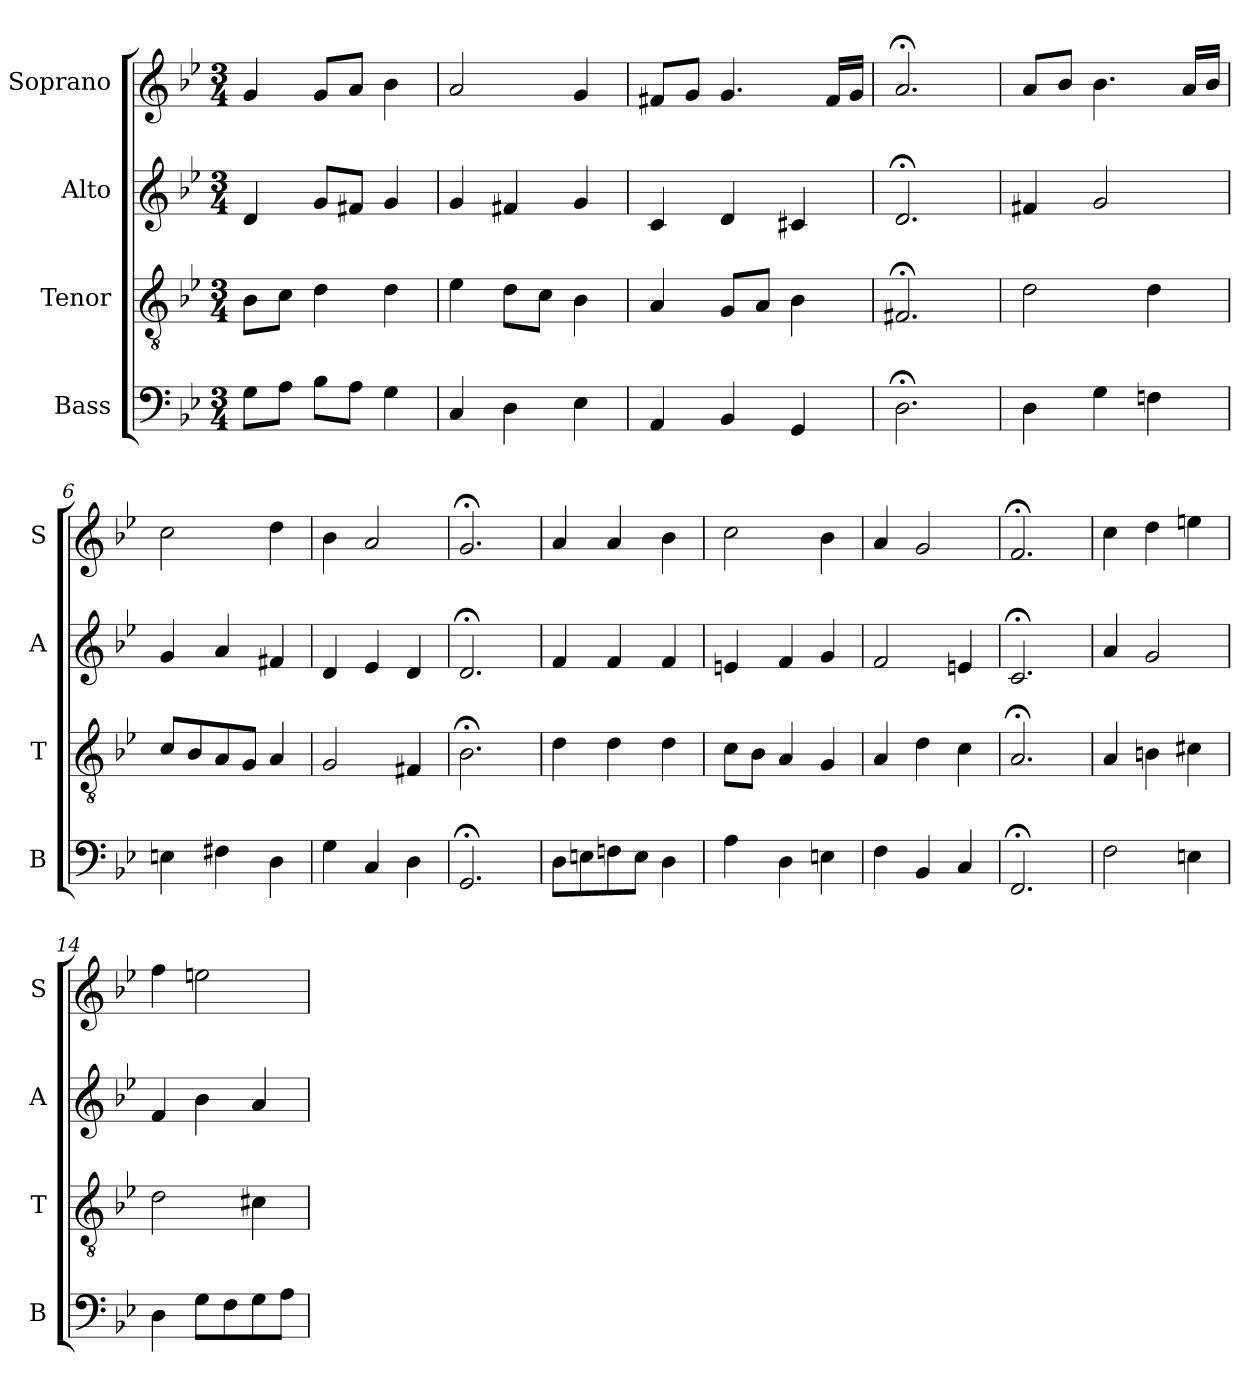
**kern	**kern	**kern	**kern
*part4	*part3	*part2	*part1
*staff4	*staff3	*staff2	*staff1
*I"Bass	*I"Tenor	*I"Alto	*I"Soprano
*I'B	*I'T	*I'A	*I'S
*clefF4	*clefGv2	*clefG2	*clefG2
*k[b-e-]	*k[b-e-]	*k[b-e-]	*k[b-e-]
*g:	*g:	*g:	*g:
*M3/4	*M3/4	*M3/4	*M3/4
*MM100	*MM100	*MM100	*MM100
=1	=1	=1	=1
8GL	8B-L	4d	4g
8AJ	8cJ	.	.
8B-L	4d	8gL	8gL
8AJ	.	8f#XJ	8aJ
4G	4d	4g	4b-
=2	=2	=2	=2
4C	4e-	4g	2a
4D	8dL	4f#X	.
.	8cJ	.	.
4E-	4B-	4g	4g
=3	=3	=3	=3
4AAi	4Ai	4ci	8f#XiL
.	.	.	8gJ
4BB-	8GL	4d	4.g
.	8AJ	.	.
4GG	4B-	4c#X	.
.	.	.	16f#LL
.	.	.	16gJJ
=4	=4	=4	=4
2.D;<	2.F#X;<	2.d;<	2.a;<
=5	=5	=5	=5
4D	2d	4f#X	8aL
.	.	.	8b-J
4G	.	2g	4.b-
4Fn	4d	.	.
.	.	.	16aLL
.	.	.	16b-JJ
=6	=6	=6	=6
4En	8cL	4g	2cc
.	8B-	.	.
4F#X	8A	4a	.
.	8GJ	.	.
4D	4A	4f#X	4dd
=7	=7	=7	=7
4G	2G	4d	4b-
4C	.	4e-	2a
4D	4F#X	4d	.
=8	=8	=8	=8
2.GG;<	2.B-;<	2.d;<	2.g;<
=9	=9	=9	=9
8DL	4d	4f	4a
8En	.	.	.
8Fn	4d	4f	4a
8EJ	.	.	.
4D	4d	4f	4b-
=10	=10	=10	=10
4A	8cL	4en	2cc
.	8B-J	.	.
4D	4A	4f	.
4En	4G	4g	4b-
=11	=11	=11	=11
4F	4A	2f	4a
4BB-	4d	.	2g
4C	4c	4en	.
=12	=12	=12	=12
2.FF;<	2.A;<	2.c;<	2.f;<
=13	=13	=13	=13
2F	4A	4a	4cc
.	4Bn	2g	4dd
4En	4c#X	.	4een
=14	=14	=14	=14
4D	2d	4f	4ff
8GL	.	4b-	2een
8F	.	.	.
8G	4c#X	4a	.
8AJ	.	.	.
=	=	=	=
*-	*-	*-	*-
